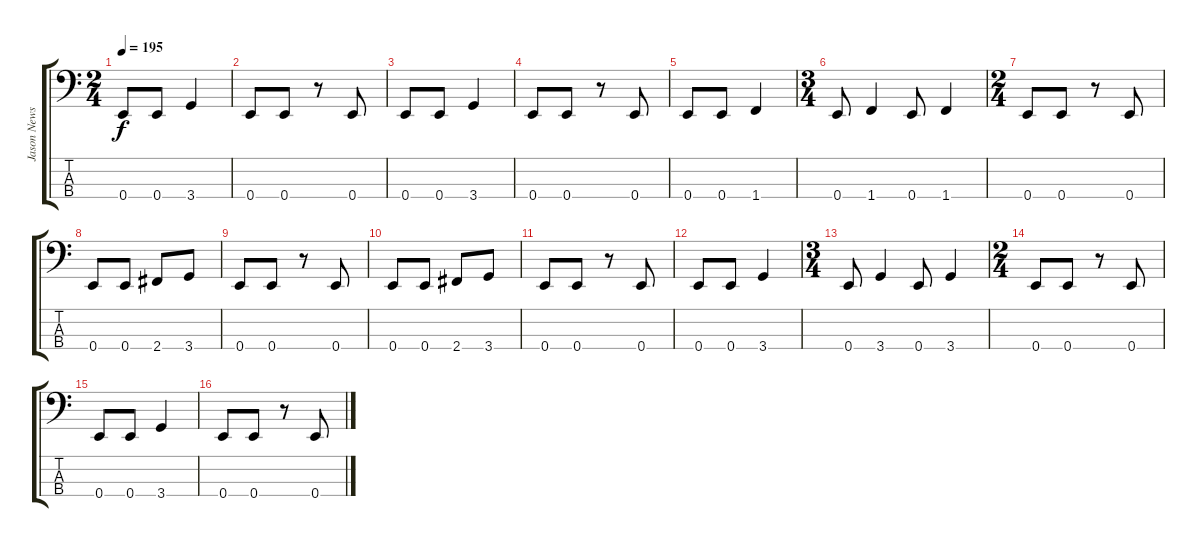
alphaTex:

\track ("Jason Newsted" "Jason News") {instrument electricbasspick}
\staff {score tabs}
\tuning (G2 D2 A1 E1) {hide}
\ts (2 4)
\tempo 195
\clef f4
\ks c
0.4.8{dy f} 0.4.8 3.4.4 |
0.4.8 0.4.8 r.8 0.4.8 |
0.4.8 0.4.8 3.4.4 |
0.4.8 0.4.8 r.8 0.4.8 |
0.4.8 0.4.8 1.4.4 |
\ts (3 4)
0.4.8 1.4.4 0.4.8 1.4.4 |
\ts (2 4)
0.4.8 0.4.8 r.8 0.4.8 |
0.4.8 0.4.8 2.4.8 3.4.8 |
0.4.8 0.4.8 r.8 0.4.8 |
0.4.8 0.4.8 2.4.8 3.4.8 |
0.4.8 0.4.8 r.8 0.4.8 |
0.4.8 0.4.8 3.4.4 |
\ts (3 4)
0.4.8 3.4.4 0.4.8 3.4.4 |
\ts (2 4)
0.4.8 0.4.8 r.8 0.4.8 |
0.4.8 0.4.8 3.4.4 |
0.4.8 0.4.8 r.8 0.4.8
